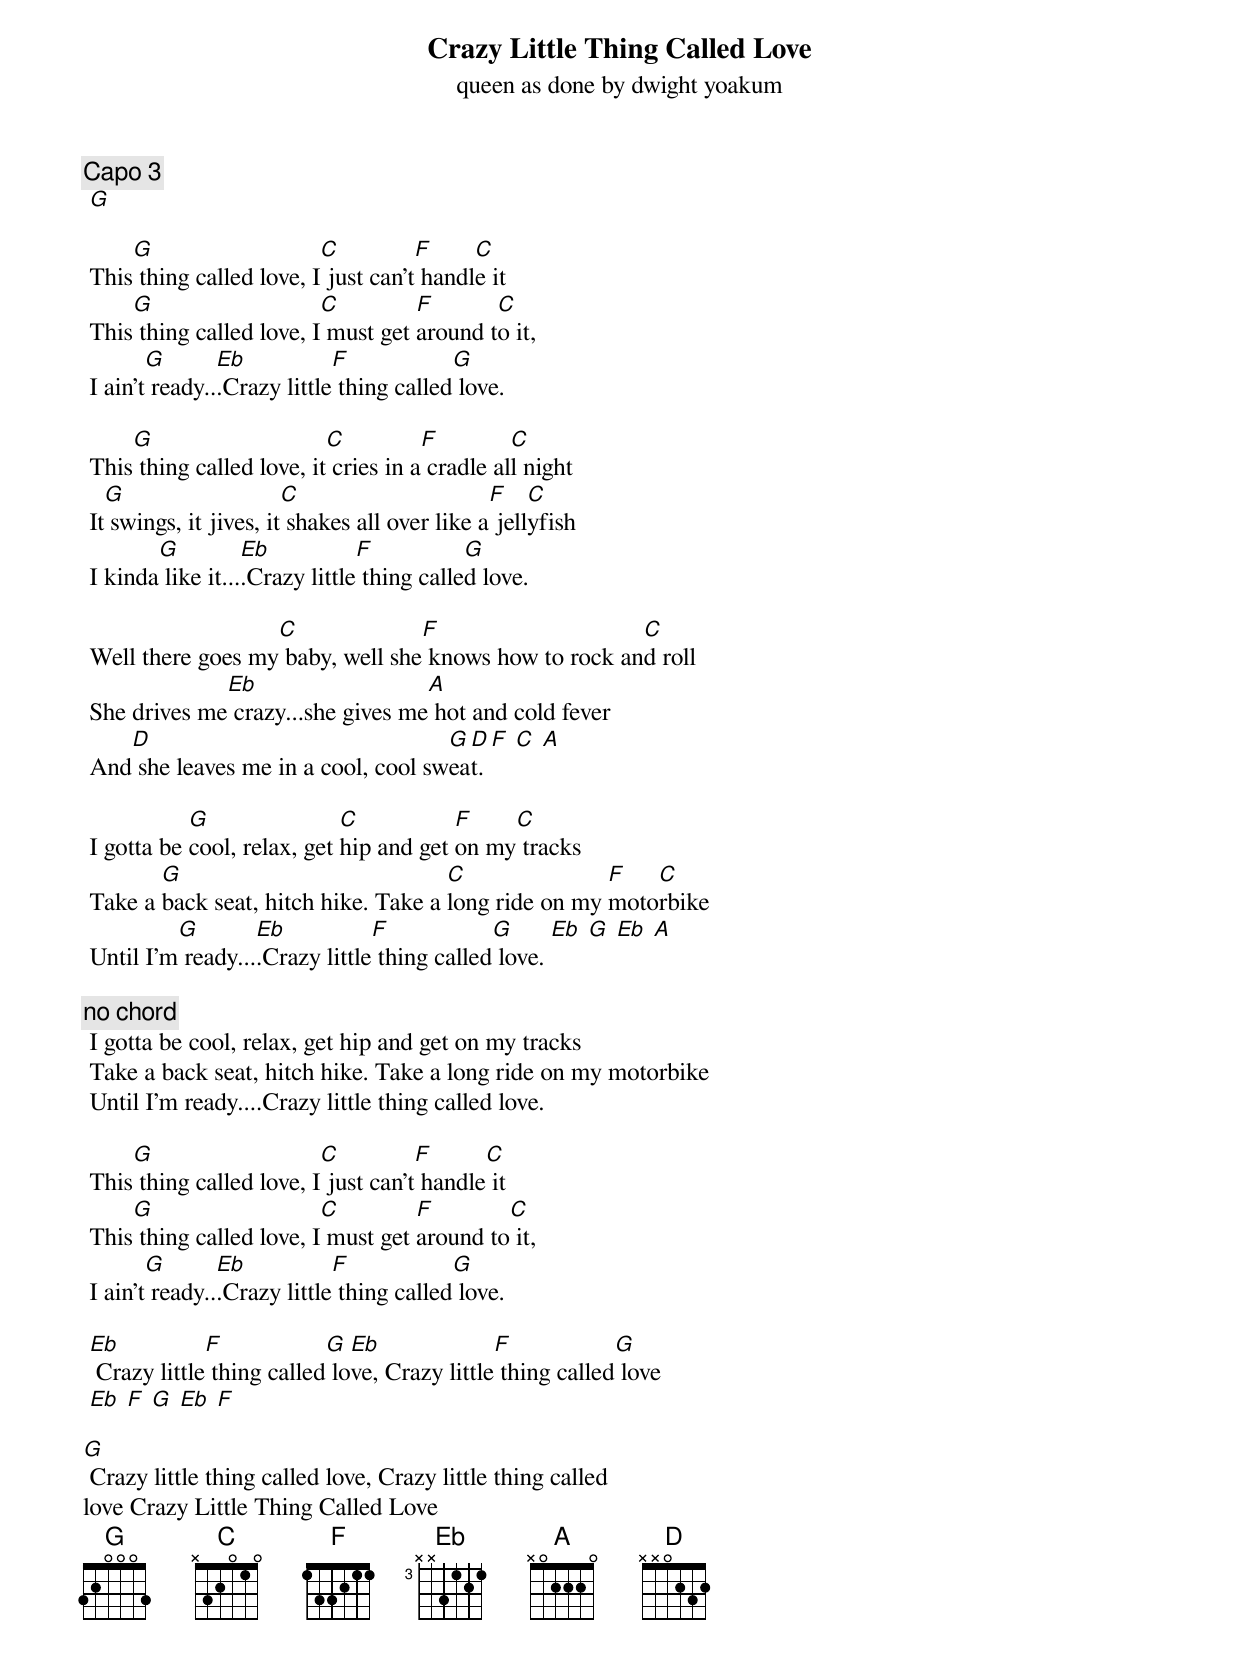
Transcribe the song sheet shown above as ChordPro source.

{title: Crazy Little Thing Called Love}
{subtitle: queen as done by dwight yoakum}

{c:Capo 3 }
 [G]

 This[G] thing called love, I[C] just can't[F] handl[C]e it
 This[G] thing called love, I[C] must get [F]around t[C]o it,
 I ain't[G] ready..[Eb].Crazy little[F] thing called[G] love.

 This[G] thing called love, it[C] cries in a[F] cradle al[C]l night
 It[G] swings, it jives, it[C] shakes all over like a[F] jell[C]yfish
 I kinda[G] like it...[Eb].Crazy little[F] thing calle[G]d love.

 Well there goes my[C] baby, well she[F] knows how to rock an[C]d roll
 She drives me[Eb] crazy...she gives me[A] hot and cold fever
 And[D] she leaves me in a cool, cool sw[G]ea[D]t. [F] [C] [A]

 I gotta be [G]cool, relax, get [C]hip and get [F]on my[C] tracks
 Take a [G]back seat, hitch hike. Take a [C]long ride on my [F]moto[C]rbike
 Until I'm[G] ready...[Eb].Crazy little[F] thing called[G] love. [Eb] [G] [Eb] [A]

{c:no chord}
 I gotta be cool, relax, get hip and get on my tracks
 Take a back seat, hitch hike. Take a long ride on my motorbike
 Until I'm ready....Crazy little thing called love.

 This[G] thing called love, I[C] just can't[F] handle[C] it
 This[G] thing called love, I[C] must get [F]around to[C] it,
 I ain't[G] ready..[Eb].Crazy little[F] thing called[G] love.

 [Eb] Crazy little[F] thing called[G] lo[Eb]ve, Crazy little[F] thing called[G] love
 [Eb] [F] [G] [Eb] [F]

[G] Crazy little thing called love, Crazy little thing called
love Crazy Little Thing Called Love
